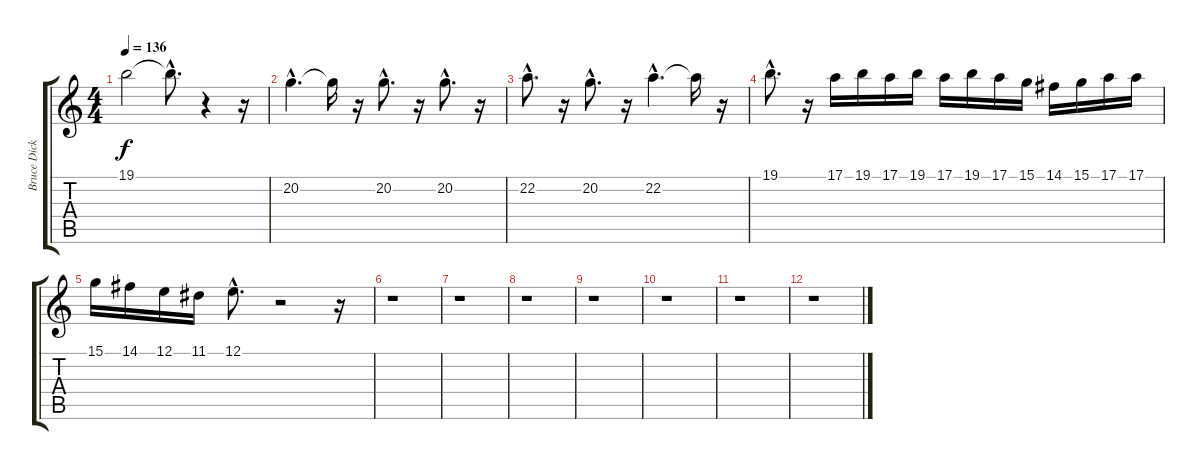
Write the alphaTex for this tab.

\track ("Bruce Dickinson" "Bruce Dick") {instrument lead2sawtooth}
\staff {score tabs}
\tuning (E4 B3 G3 D3 A2 E2) {hide}
\ts (4 4)
\tempo 136
\clef g2
\ks c
19.1.2{dy f} 19.1{hac t}.8{d} r.4 r.16 |
20.2{hac}.4{d} 20.2{t}.16 r.16 20.2{hac}.8{d} r.16 20.2{hac}.8{d} r.16 |
22.2{hac}.8{d} r.16 20.2{hac}.8{d} r.16 22.2{hac}.4{d} 22.2{t}.16 r.16 |
19.1{hac}.8{d} r.16 17.1.16 19.1.16 17.1.16 19.1.16 17.1.16 19.1.16 17.1.16 15.1.16 14.1.16 15.1.16 17.1.16 17.1.16 |
15.1.16 14.1.16 12.1.16 11.1.16 12.1{hac}.8{d} r.2 r.16 |
r.1 |
r.1 |
r.1 |
r.1 |
r.1 |
r.1 |
r.1
